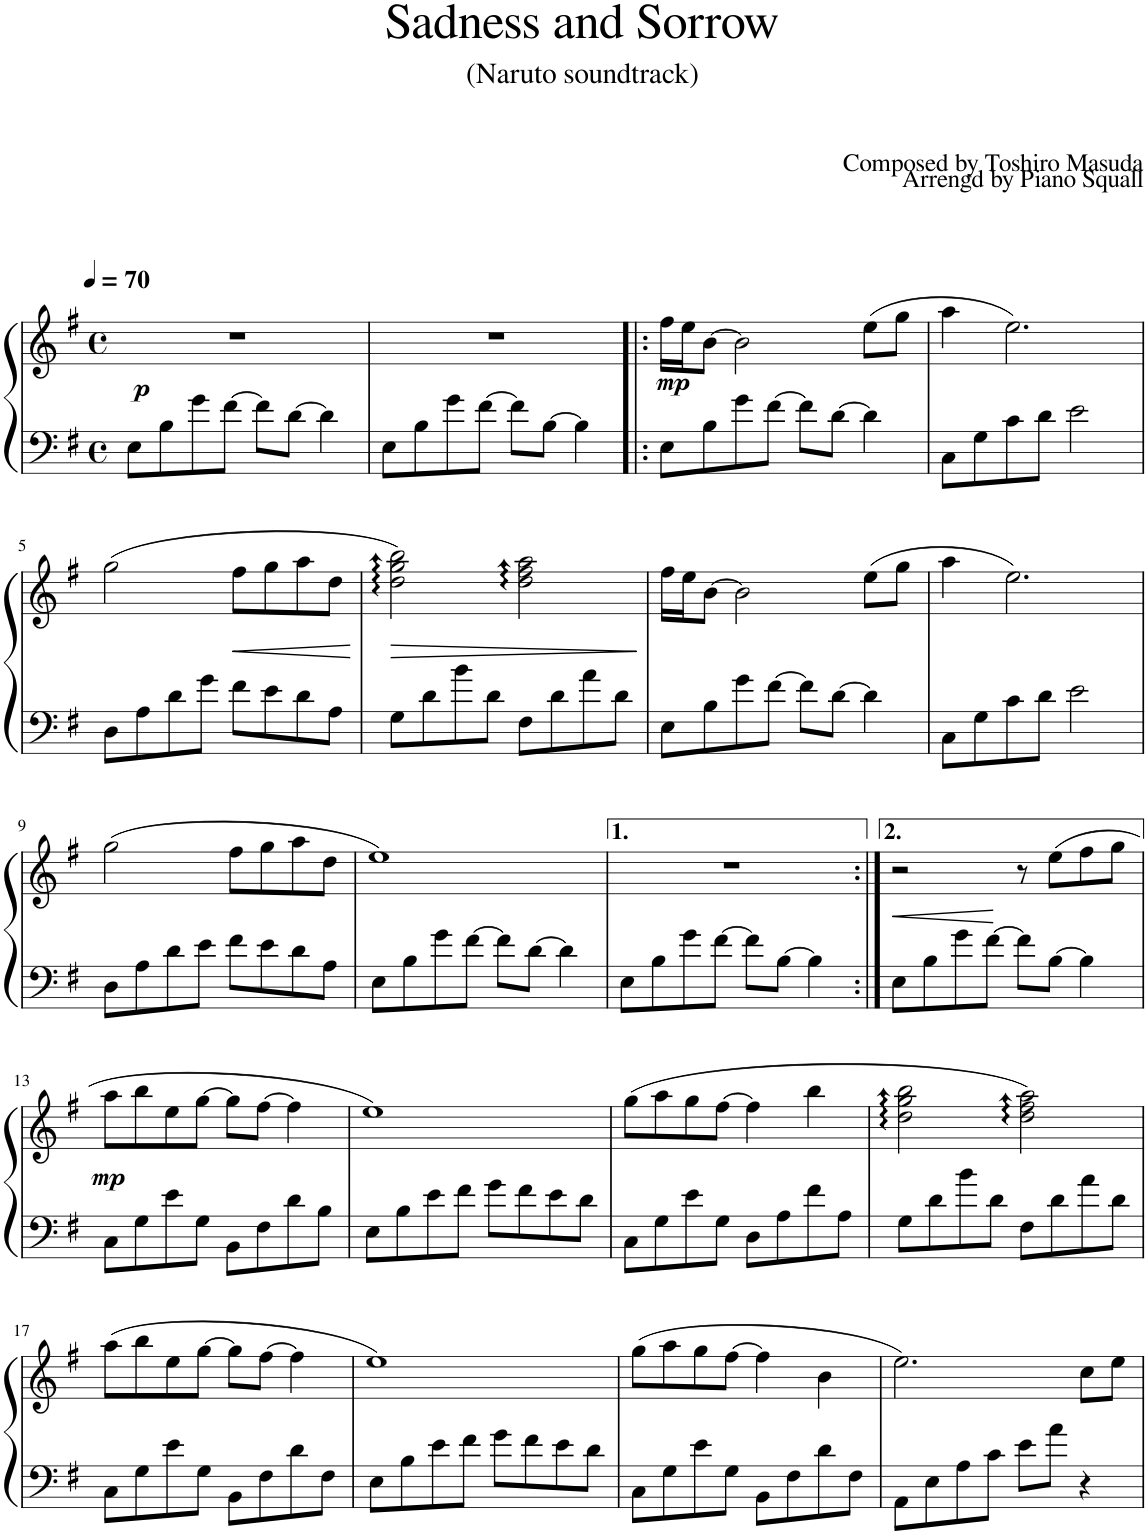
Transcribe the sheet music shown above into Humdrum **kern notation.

**kern	**kern	**dynam
*part1	*part1	*part1
*staff2	*staff1	*staff1/2
*I"Piano	*	*
*clefF4	*clefG2	*
*k[f#]	*k[f#]	*
*M4/4	*M4/4	*
*met(c)	*met(c)	*
*MM70	*MM70	*
=1	=1	=1
!	!	!LO:DY:b
8E\L	1r	p
8B\	.	.
8g\	.	.
[8f#\J	.	.
8f#\L]	.	.
[8d\J	.	.
4d\]	.	.
=2	=2	=2
8E\L	1r	.
8B\	.	.
8g\	.	.
[8f#\J	.	.
8f#\L]	.	.
[8B\J	.	.
4B\]	.	.
=3!|:	=3!|:	=3!|:
!	!	!LO:DY:b
8E\L	16ff#\LL	mp
.	16ee\J	.
8B\	[8b\J	.
8g\	2b\]	.
[8f#\J	.	.
8f#\L]	.	.
[8d\J	.	.
4d\]	(8ee\L	.
.	8gg\J	.
=4	=4	=4
8C\L	4aa\	.
8G\	.	.
8c\	2.ee\)	.
8d\J	.	.
2e\	.	.
!!LO:LB:g=z
=5	=5	=5
8D\L	(2gg\	.
8A\	.	.
8d\	.	.
8g\J	.	.
!	!	!LO:HP:b
8f#\L	8ff#\L	<
8e\	8gg\	.
8d\	8aa\	.
8A\J	8dd\J	.
.	.	[
=6	=6	=6
!	!	!LO:HP:b
8G\L	2dd\ 2gg\ 2bb\)	>
8d\	.	.
8b\	.	.
8d\J	.	.
8F#\L	2dd\ 2ff#\ 2aa\	.
8d\	.	.
8a\	.	.
8d\J	.	.
.	.	]
=7	=7	=7
8E\L	16ff#\LL	.
.	16ee\J	.
8B\	[8b\J	.
8g\	2b\]	.
[8f#\J	.	.
8f#\L]	.	.
[8d\J	.	.
4d\]	(8ee\L	.
.	8gg\J	.
=8	=8	=8
8C\L	4aa\	.
8G\	.	.
8c\	2.ee\)	.
8d\J	.	.
2e\	.	.
!!LO:LB:g=z
=9	=9	=9
8D\L	(2gg\	.
8A\	.	.
8d\	.	.
8e\J	.	.
8f#\L	8ff#\L	.
8e\	8gg\	.
8d\	8aa\	.
8A\J	8dd\J	.
=10	=10	=10
8E\L	1ee)	.
8B\	.	.
8g\	.	.
[8f#\J	.	.
8f#\L]	.	.
[8d\J	.	.
4d\]	.	.
=11	=11	=11
8E\L	1r	.
8B\	.	.
8g\	.	.
[8f#\J	.	.
8f#\L]	.	.
[8B\J	.	.
4B\]	.	.
=12:|!	=12:|!	=12:|!
!	!	!LO:HP:b
8E\L	2r	<
8B\	.	.
8g\	.	.
[8f#\J	.	.
8f#\L]	8r	.
[8B\J	(8ee\L	.
4B\]	8ff#\	.
.	8gg\J	.
.	.	[
!!LO:LB:g=z
=13	=13	=13
!	!	!LO:DY:b
8C\L	8aa\L	mp
8G\	8bb\	.
8e\	8ee\	.
8G\J	[8gg\J	.
8BB\L	8gg\L]	.
8F#\	[8ff#\J	.
8d\	4ff#\]	.
8B\J	.	.
=14	=14	=14
8E\L	1ee)	.
8B\	.	.
8e\	.	.
8f#\J	.	.
8g\L	.	.
8f#\	.	.
8e\	.	.
8d\J	.	.
=15	=15	=15
8C\L	(8gg\L	.
8G\	8aa\	.
8e\	8gg\	.
8G\J	[8ff#\J	.
8D\L	4ff#\]	.
8A\	.	.
8f#\	4bb\	.
8A\J	.	.
=16	=16	=16
8G\L	2dd\ 2gg\ 2bb\	.
8d\	.	.
8b\	.	.
8d\J	.	.
8F#\L	2dd\ 2ff#\ 2aa\)	.
8d\	.	.
8a\	.	.
8d\J	.	.
!!LO:LB:g=z
=17	=17	=17
8C\L	(8aa\L	.
8G\	8bb\	.
8e\	8ee\	.
8G\J	[8gg\J	.
8BB\L	8gg\L]	.
8F#\	[8ff#\J	.
8d\	4ff#\]	.
8F#\J	.	.
=18	=18	=18
8E\L	1ee)	.
8B\	.	.
8e\	.	.
8f#\J	.	.
8g\L	.	.
8f#\	.	.
8e\	.	.
8d\J	.	.
=19	=19	=19
8C\L	(8gg\L	.
8G\	8aa\	.
8e\	8gg\	.
8G\J	[8ff#\J	.
8BB\L	4ff#\]	.
8F#\	.	.
8d\	4b\	.
8F#\J	.	.
=20	=20	=20
8AA\L	2.ee\)	.
8E\	.	.
8A\	.	.
8c\J	.	.
8e\L	.	.
8a\J	.	.
4r	8cc\L	.
.	8ee\J	.
=	=	=
*-	*-	*-
